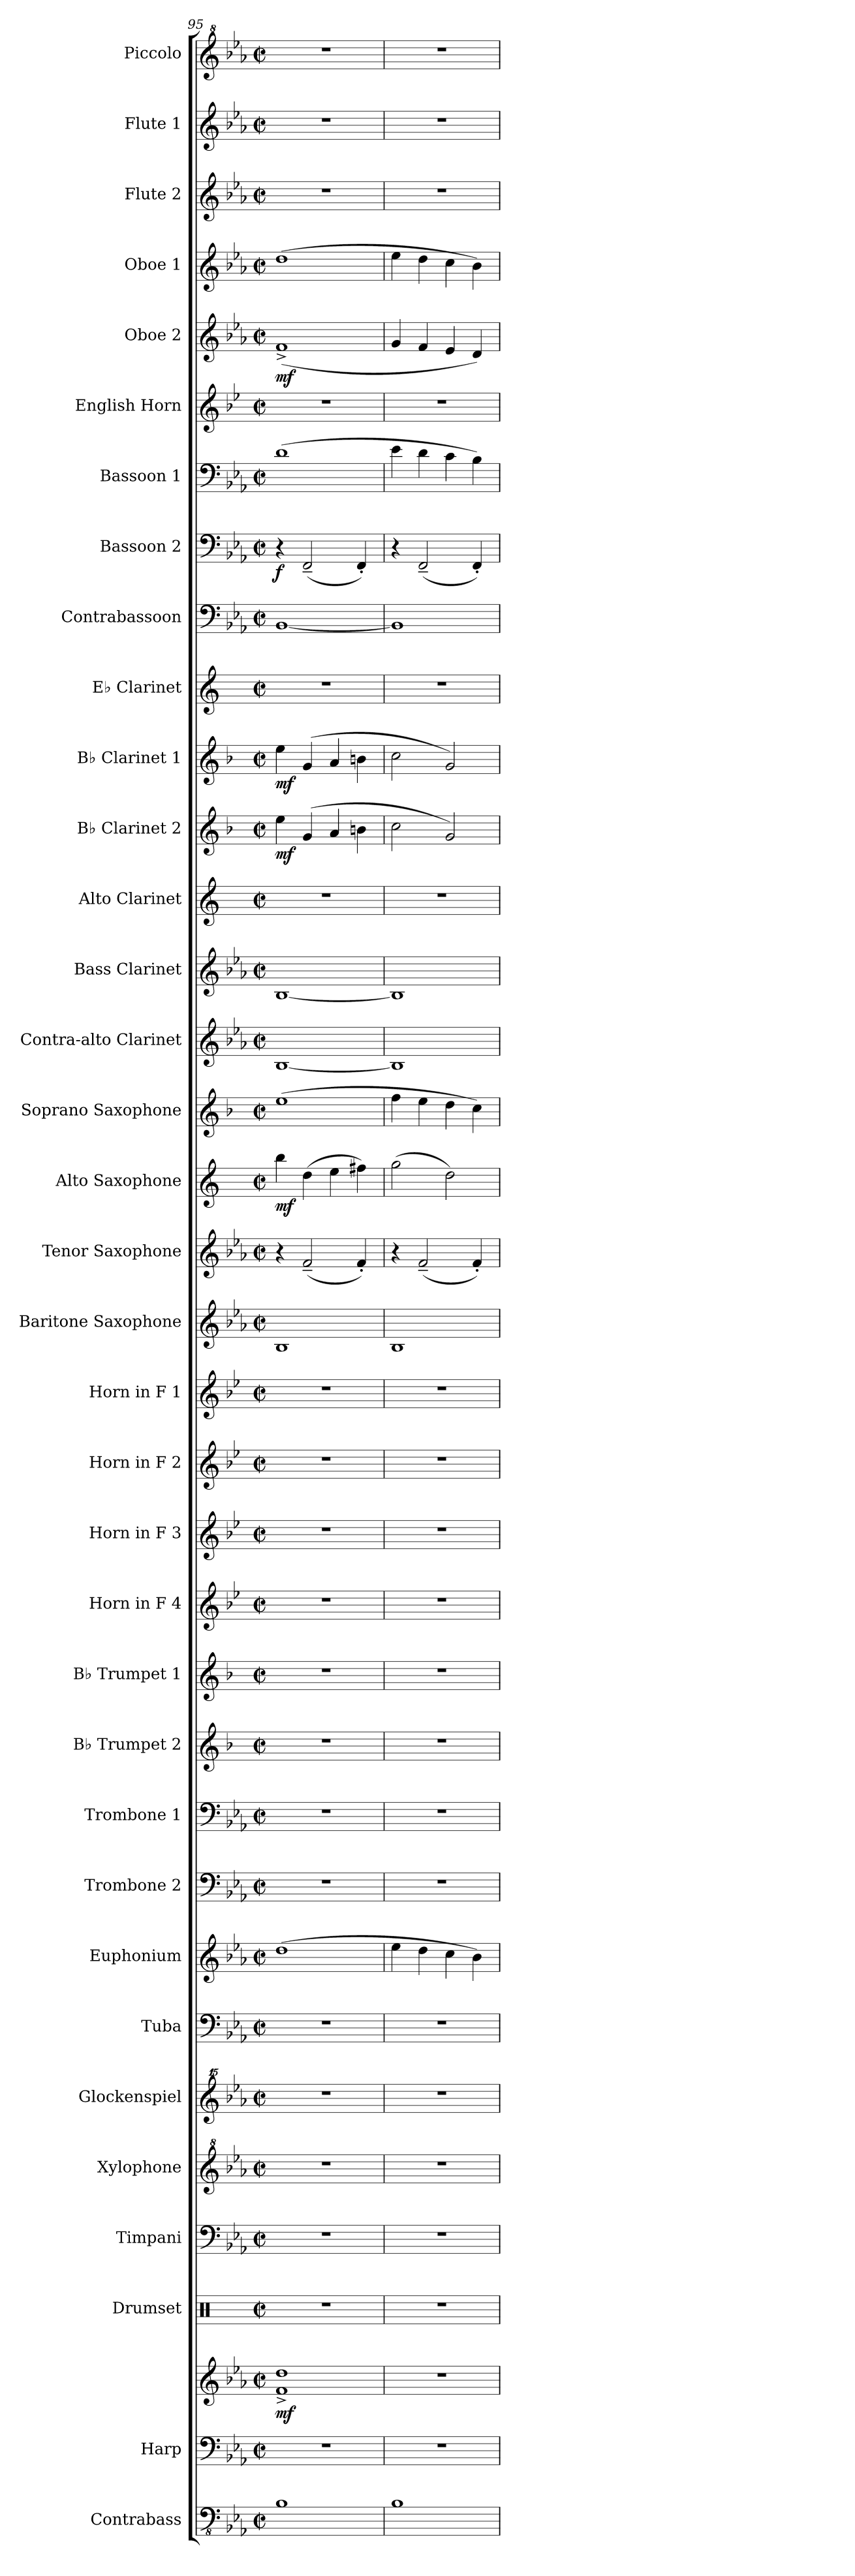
**kern	**kern	**kern	**dynam	**kern	**kern	**kern	**kern	**kern	**kern	**dynam	**kern	**kern	**kern	**kern	**kern	**kern	**kern	**kern	**kern	**kern	**kern	**dynam	**kern	**dynam	**kern	**kern	**kern	**kern	**dynam	**kern	**dynam	**kern	**kern	**kern	**dynam	**kern	**dynam	**kern	**kern	**dynam	**kern	**dynam	**kern	**kern	**kern
*part35	*part34	*part34	*part34	*part33	*part32	*part31	*part30	*part29	*part28	*part28	*part27	*part26	*part25	*part24	*part23	*part22	*part21	*part20	*part19	*part18	*part17	*part17	*part16	*part16	*part15	*part14	*part13	*part12	*part12	*part11	*part11	*part10	*part9	*part8	*part8	*part7	*part7	*part6	*part5	*part5	*part4	*part4	*part3	*part2	*part1
*staff36	*staff35	*staff34	*staff34/35	*staff33	*staff32	*staff31	*staff30	*staff29	*staff28	*staff28	*staff27	*staff26	*staff25	*staff24	*staff23	*staff22	*staff21	*staff20	*staff19	*staff18	*staff17	*staff17	*staff16	*staff16	*staff15	*staff14	*staff13	*staff12	*staff12	*staff11	*staff11	*staff10	*staff9	*staff8	*staff8	*staff7	*staff7	*staff6	*staff5	*staff5	*staff4	*staff4	*staff3	*staff2	*staff1
*I"Contrabass	*I"Harp	*	*	*I"Drumset	*I"Timpani	*I"Xylophone	*I"Glockenspiel	*I"Tuba	*I"Euphonium	*	*I"Trombone 2	*I"Trombone 1	*I"B♭ Trumpet 2	*I"B♭ Trumpet 1	*I"Horn in F 4	*I"Horn in F 3	*I"Horn in F 2	*I"Horn in F 1	*I"Baritone Saxophone	*I"Tenor Saxophone	*I"Alto Saxophone	*	*I"Soprano Saxophone	*	*I"Contra-alto Clarinet	*I"Bass Clarinet	*I"Alto Clarinet	*I"B♭ Clarinet 2	*	*I"B♭ Clarinet 1	*	*I"E♭ Clarinet	*I"Contrabassoon	*I"Bassoon 2	*	*I"Bassoon 1	*	*I"English Horn	*I"Oboe 2	*	*I"Oboe 1	*	*I"Flute 2	*I"Flute 1	*I"Piccolo
*I'Cb.	*I'Hrp.	*	*	*I'Drs.	*I'Timp.	*I'Xyl.	*I'Glk.	*I'Tba.	*I'Euph.	*	*I'Tbn. 2	*I'Tbn. 1	*I'B♭ Tpt. 2	*I'B♭ Tpt. 1	*I'Hn. 4	*I'Hn. 3	*I'Hn. 2	*I'Hn. 1	*I'Bar. Sax.	*I'T. Sax.	*I'A. Sax.	*	*I'S. Sax.	*	*I'C-a. Cl.	*I'B. Cl.	*I'A. Cl.	*I'B♭ Cl. 2	*	*I'B♭ Cl. 1	*	*I'E♭ Cl.	*I'Cbsn.	*I'Bsn. 2	*	*I'Bsn. 1	*	*I'E. Hn.	*I'Ob. 2	*	*I'Ob. 1	*	*I'Fl. 2	*I'Fl. 1	*I'Picc.
*clefFv4	*clefF4	*clefG2	*	*clefX	*clefF4	*clefG^2	*clefG^^2	*clefF4	*clefG2	*	*clefF4	*clefF4	*clefG2	*clefG2	*clefG2	*clefG2	*clefG2	*clefG2	*clefG2	*clefG2	*clefG2	*	*clefG2	*	*clefG2	*clefG2	*clefG2	*clefG2	*	*clefG2	*	*clefG2	*clefF4	*clefF4	*	*clefF4	*	*clefG2	*clefG2	*	*clefG2	*	*clefG2	*clefG2	*clefG^2
*ITrd7c12	*	*	*	*	*	*	*	*	*ITrd8c14	*	*	*	*ITrd1c2	*ITrd1c2	*ITrd4c7	*ITrd4c7	*ITrd4c7	*ITrd4c7	*ITrd12c21	*ITrd8c14	*ITrd5c9	*	*ITrd1c2	*	*ITrd12c21	*ITrd8c14	*ITrd5c9	*ITrd1c2	*	*ITrd1c2	*	*ITrd-2c-3	*ITrd7c12	*	*	*	*	*ITrd4c7	*	*	*	*	*	*	*ITrd-7c-12
*k[b-e-a-]	*k[b-e-a-]	*k[b-e-a-]	*	*k[]	*k[b-e-a-]	*k[b-e-a-]	*k[b-e-a-]	*k[b-e-a-]	*k[b-e-a-]	*	*k[b-e-a-]	*k[b-e-a-]	*k[b-e-a-]	*k[b-e-a-]	*k[b-e-a-]	*k[b-e-a-]	*k[b-e-a-]	*k[b-e-a-]	*k[b-e-a-]	*k[b-e-a-]	*k[b-e-a-]	*	*k[b-e-a-]	*	*k[b-e-a-]	*k[b-e-a-]	*k[b-e-a-]	*k[b-e-a-]	*	*k[b-e-a-]	*	*k[b-e-a-]	*k[b-e-a-]	*k[b-e-a-]	*	*k[b-e-a-]	*	*k[b-e-a-]	*k[b-e-a-]	*	*k[b-e-a-]	*	*k[b-e-a-]	*k[b-e-a-]	*k[b-e-a-]
*M4/4	*M4/4	*M4/4	*	*M4/4	*M4/4	*M4/4	*M4/4	*M4/4	*M4/4	*	*M4/4	*M4/4	*M4/4	*M4/4	*M4/4	*M4/4	*M4/4	*M4/4	*M4/4	*M4/4	*M4/4	*	*M4/4	*	*M4/4	*M4/4	*M4/4	*M4/4	*	*M4/4	*	*M4/4	*M4/4	*M4/4	*	*M4/4	*	*M4/4	*M4/4	*	*M4/4	*	*M4/4	*M4/4	*M4/4
*met(c|)	*met(c|)	*met(c|)	*	*met(c|)	*met(c|)	*met(c|)	*met(c|)	*met(c|)	*met(c|)	*	*met(c|)	*met(c|)	*met(c|)	*met(c|)	*met(c|)	*met(c|)	*met(c|)	*met(c|)	*met(c|)	*met(c|)	*met(c|)	*	*met(c|)	*	*met(c|)	*met(c|)	*met(c|)	*met(c|)	*	*met(c|)	*	*met(c|)	*met(c|)	*met(c|)	*	*met(c|)	*	*met(c|)	*met(c|)	*	*met(c|)	*	*met(c|)	*met(c|)	*met(c|)
=95	=95	=95	=95	=95	=95	=95	=95	=95	=95	=95	=95	=95	=95	=95	=95	=95	=95	=95	=95	=95	=95	=95	=95	=95	=95	=95	=95	=95	=95	=95	=95	=95	=95	=95	=95	=95	=95	=95	=95	=95	=95	=95	=95	=95	=95
!	!	!	!LO:DY:b	!	!	!	!	!	!	!LO:DY:b	!	!	!	!	!	!	!	!	!	!	!	!	!	!	!	!	!	!	!	!	!	!	!	!	!	!	!	!	!	!	!	!	!	!	!
!	!	!	!	!	!	!	!	!	!	!LO:DY:n=1:b	!	!	!	!	!	!	!	!	!	!	!	!LO:DY:b	!	!LO:DY:b	!	!	!	!	!	!	!	!	!	!	!	!	!	!	!	!	!	!	!	!	!
!	!	!	!	!	!	!	!	!	!	!	!	!	!	!	!	!	!	!	!	!	!	!	!	!LO:DY:n=1:b	!	!	!	!	!LO:DY:b	!	!LO:DY:b	!	!	!	!LO:DY:b	!	!LO:DY:b	!	!	!	!	!	!	!	!
!	!	!	!	!	!	!	!	!	!	!	!	!	!	!	!	!	!	!	!	!	!	!	!	!	!	!	!	!	!	!	!	!	!	!	!	!	!LO:DY:n=1:b	!	!	!LO:DY:b	!	!LO:DY:b	!	!	!
!	!	!	!	!	!	!	!	!	!	!	!	!	!	!	!	!	!	!	!	!	!	!	!	!	!	!	!	!	!	!	!	!	!	!	!	!	!	!	!	!	!	!LO:DY:n=1:b	!	!	!
1BBB-	1r	1f^ 1dd^	mf	1r	1r	1r	1r	1r	(1d	mf mf	1r	1r	1r	1r	1r	1r	1r	1r	1BB-	4r	4dd\	mf	(1dd	mf mf	[1BB-	[1BB-	1r	4dd\	mf	4dd\	mf	1r	[1BBB-	4r	f	(1d	mf mf	1r	(1f^	mf	(1dd	mf mf	1r	1r	1r
.	.	.	.	.	.	.	.	.	.	.	.	.	.	.	.	.	.	.	.	(2F~/	(4f\	.	.	.	.	.	.	(4f/	.	(4f/	.	.	.	(2FF~/	.	.	.	.	.	.	.	.	.	.	.
.	.	.	.	.	.	.	.	.	.	.	.	.	.	.	.	.	.	.	.	.	4g\	.	.	.	.	.	.	4g/	.	4g/	.	.	.	.	.	.	.	.	.	.	.	.	.	.	.
.	.	.	.	.	.	.	.	.	.	.	.	.	.	.	.	.	.	.	.	4F'/)	4an\)	.	.	.	.	.	.	4an\	.	4an\	.	.	.	4FF'/)	.	.	.	.	.	.	.	.	.	.	.
=96	=96	=96	=96	=96	=96	=96	=96	=96	=96	=96	=96	=96	=96	=96	=96	=96	=96	=96	=96	=96	=96	=96	=96	=96	=96	=96	=96	=96	=96	=96	=96	=96	=96	=96	=96	=96	=96	=96	=96	=96	=96	=96	=96	=96	=96
1BBB-	1r	1r	.	1r	1r	1r	1r	1r	4e-\	.	1r	1r	1r	1r	1r	1r	1r	1r	1BB-	4r	(2b-\	.	4ee-\	.	1BB-]	1BB-]	1r	2b-\	.	2b-\	.	1r	1BBB-]	4r	.	4e-\	.	1r	4g/	.	4ee-\	.	1r	1r	1r
.	.	.	.	.	.	.	.	.	4d\	.	.	.	.	.	.	.	.	.	.	(2F~/	.	.	4dd\	.	.	.	.	.	.	.	.	.	.	(2FF~/	.	4d\	.	.	4f/	.	4dd\	.	.	.	.
.	.	.	.	.	.	.	.	.	4c\	.	.	.	.	.	.	.	.	.	.	.	2f\)	.	4cc\	.	.	.	.	2f/)	.	2f/)	.	.	.	.	.	4c\	.	.	4e-/	.	4cc\	.	.	.	.
.	.	.	.	.	.	.	.	.	4B-\)	.	.	.	.	.	.	.	.	.	.	4F'/)	.	.	4b-\)	.	.	.	.	.	.	.	.	.	.	4FF'/)	.	4B-\)	.	.	4d/)	.	4b-\)	.	.	.	.
=	=	=	=	=	=	=	=	=	=	=	=	=	=	=	=	=	=	=	=	=	=	=	=	=	=	=	=	=	=	=	=	=	=	=	=	=	=	=	=	=	=	=	=	=	=
*-	*-	*-	*-	*-	*-	*-	*-	*-	*-	*-	*-	*-	*-	*-	*-	*-	*-	*-	*-	*-	*-	*-	*-	*-	*-	*-	*-	*-	*-	*-	*-	*-	*-	*-	*-	*-	*-	*-	*-	*-	*-	*-	*-	*-	*-
